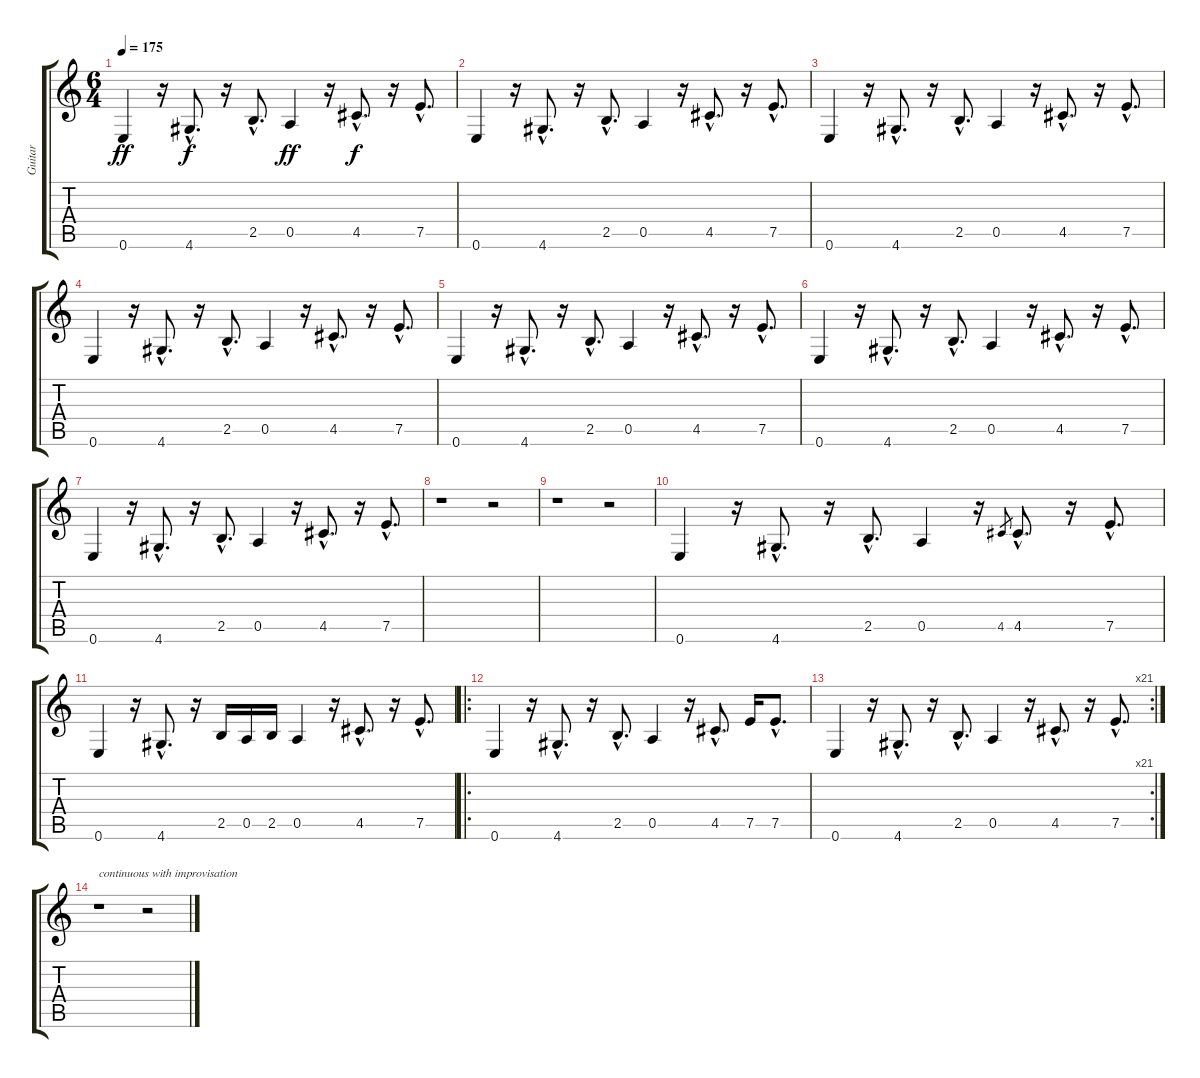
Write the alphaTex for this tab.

\track ("Guitar" "Guitar") {instrument acousticguitarsteel}
\staff {score tabs}
\tuning (E4 B3 G3 D3 A2 E2) {hide}
\ts (6 4)
\tempo 175
\clef g2
\ks c
0.6.4{dy ff instrument acousticguitarsteel} r.16 4.6{hac}.8{d dy f} r.16 2.5{hac}.8{d} 0.5.4{dy ff} r.16 4.5{hac}.8{d dy f} r.16 7.5{hac}.8{d} |
0.6.4 r.16 4.6{hac}.8{d} r.16 2.5{hac}.8{d} 0.5.4 r.16 4.5{hac}.8{d} r.16 7.5{hac}.8{d} |
0.6.4 r.16 4.6{hac}.8{d} r.16 2.5{hac}.8{d} 0.5.4 r.16 4.5{hac}.8{d} r.16 7.5{hac}.8{d} |
0.6.4 r.16 4.6{hac}.8{d} r.16 2.5{hac}.8{d} 0.5.4 r.16 4.5{hac}.8{d} r.16 7.5{hac}.8{d} |
0.6.4 r.16 4.6{hac}.8{d} r.16 2.5{hac}.8{d} 0.5.4 r.16 4.5{hac}.8{d} r.16 7.5{hac}.8{d} |
0.6.4 r.16 4.6{hac}.8{d} r.16 2.5{hac}.8{d} 0.5.4 r.16 4.5{hac}.8{d} r.16 7.5{hac}.8{d} |
0.6.4 r.16 4.6{hac}.8{d} r.16 2.5{hac}.8{d} 0.5.4 r.16 4.5{hac}.8{d} r.16 7.5{hac}.8{d} |
r.1 r.2 |
r.1 r.2 |
0.6.4 r.16 4.6{hac}.8{d} r.16 2.5{hac}.8{d} 0.5.4 r.16 4.5.8{gr} 4.5{hac}.8{d} r.16 7.5{hac}.8{d} |
0.6.4 r.16 4.6{hac}.8{d} r.16 2.5.16 0.5.16 2.5.16 0.5.4 r.16 4.5{hac}.8{d} r.16 7.5{hac}.8{d} |
\ro
0.6.4 r.16 4.6{hac}.8{d} r.16 2.5{hac}.8{d} 0.5.4 r.16 4.5{hac}.8{d} 7.5.16 7.5{hac}.8{d} |
\rc 21
0.6.4 r.16 4.6{hac}.8{d} r.16 2.5{hac}.8{d} 0.5.4 r.16 4.5{hac}.8{d} r.16 7.5{hac}.8{d} |
r.1{txt "continuous with improvisation"} r.2
